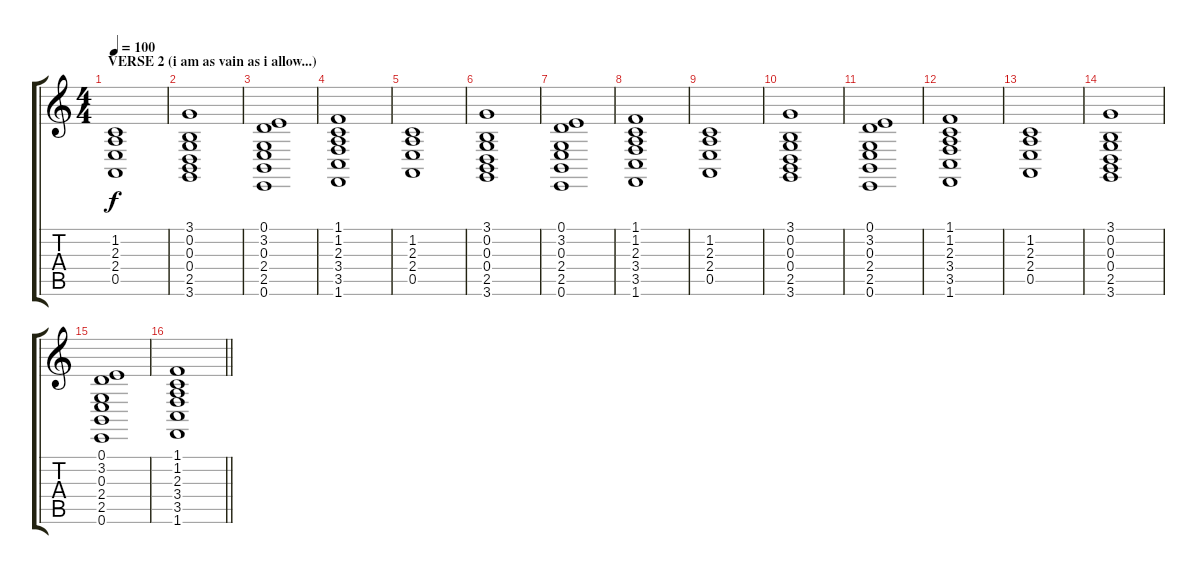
\track "" {instrument stringensemble2}
\staff {score tabs}
\tuning (E4 B3 G3 D3 A2 E2) {hide}
\ts (4 4)
\section ("" "VERSE 2 (i am as vain as i allow...)")
\tempo 100
\clef g2
\ks c
(1.2 2.3 2.4 0.5).1{dy f} |
(3.1 0.2 0.3 0.4 2.5 3.6).1 |
(0.1 3.2 0.3 2.4 2.5 0.6).1 |
(1.1 1.2 2.3 3.4 3.5 1.6).1 |
(1.2 2.3 2.4 0.5).1 |
(3.1 0.2 0.3 0.4 2.5 3.6).1 |
(0.1 3.2 0.3 2.4 2.5 0.6).1 |
(1.1 1.2 2.3 3.4 3.5 1.6).1 |
(1.2 2.3 2.4 0.5).1 |
(3.1 0.2 0.3 0.4 2.5 3.6).1 |
(0.1 3.2 0.3 2.4 2.5 0.6).1 |
(1.1 1.2 2.3 3.4 3.5 1.6).1 |
(1.2 2.3 2.4 0.5).1 |
(3.1 0.2 0.3 0.4 2.5 3.6).1 |
(0.1 3.2 0.3 2.4 2.5 0.6).1 |
\barLineRight lightlight
(1.1 1.2 2.3 3.4 3.5 1.6).1
